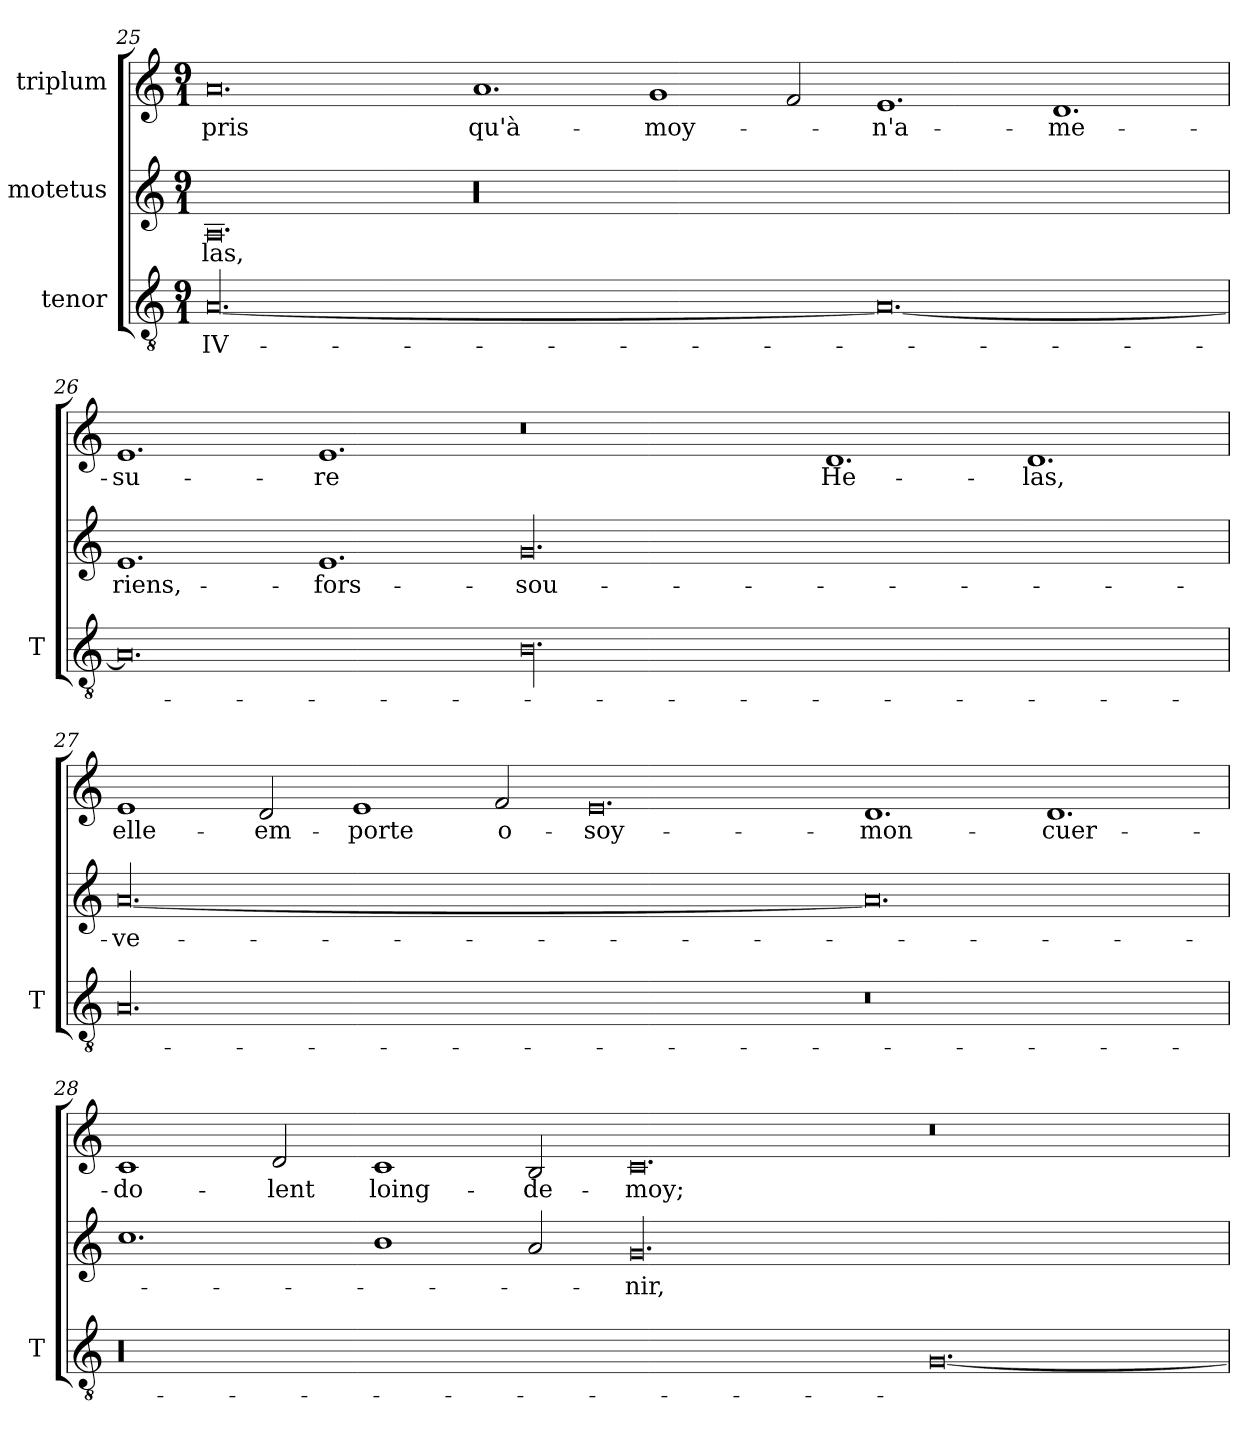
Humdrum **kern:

**kern	**text	**kern	**text	**kern	**text
*part3	*part3	*part2	*part2	*part1	*part1
*staff3	*staff3	*staff2	*staff2	*staff1	*staff1
*I"tenor	*	*I"motetus	*	*I"triplum	*
*I'T	*	*	*	*	*
*clefGv2	*	*clefG2	*	*clefG2	*
*k[]	*	*k[]	*	*k[]	*
*C:	*	*C:	*	*C:	*
*M9/1	*	*M9/1	*	*M9/1	*
=25	=25	=25	=25	=25	=25
[00.A/	IV-	0.A/	-las,	0.a/	-pris
.	.	00.r	.	1.a/	qu'à-
.	.	.	.	1g/	moy-
.	.	.	.	2f/	.
0.A/_	.	.	.	1.e/	n'a-
.	.	.	.	1.d/	me-
=26	=26	=26	=26	=26	=26
0.A/]	.	1.e/	riens,-	1.e/	-su-
.	.	1.e/	fors-	1.e/	-re
00.B\	.	00.g/	sou-	0.r	.
.	.	.	.	1.d/	He-
.	.	.	.	1.d/	-las,
=27	=27	=27	=27	=27	=27
00.A/	.	[00.a/	-ve-	1e/	elle-
.	.	.	.	2d/	em-
.	.	.	.	1e/	-porte
.	.	.	.	2f/	o-
.	.	.	.	0.e/	soy-
0.r	.	0.a/]	.	1.d/	mon-
.	.	.	.	1.d/	cuer-
!!LO:PB:g=z
=28	=28	=28	=28	=28	=28
00.r	.	1.cc\	.	1c/	do-
.	.	.	.	2d/	-lent
.	.	1b\	.	1c/	loing-
.	.	2a/	.	2B/	de-
.	.	00.g/	-nir,	0.c/	moy;-
[0.G/	.	.	.	0.r	.
=	=	=	=	=	=
*-	*-	*-	*-	*-	*-
